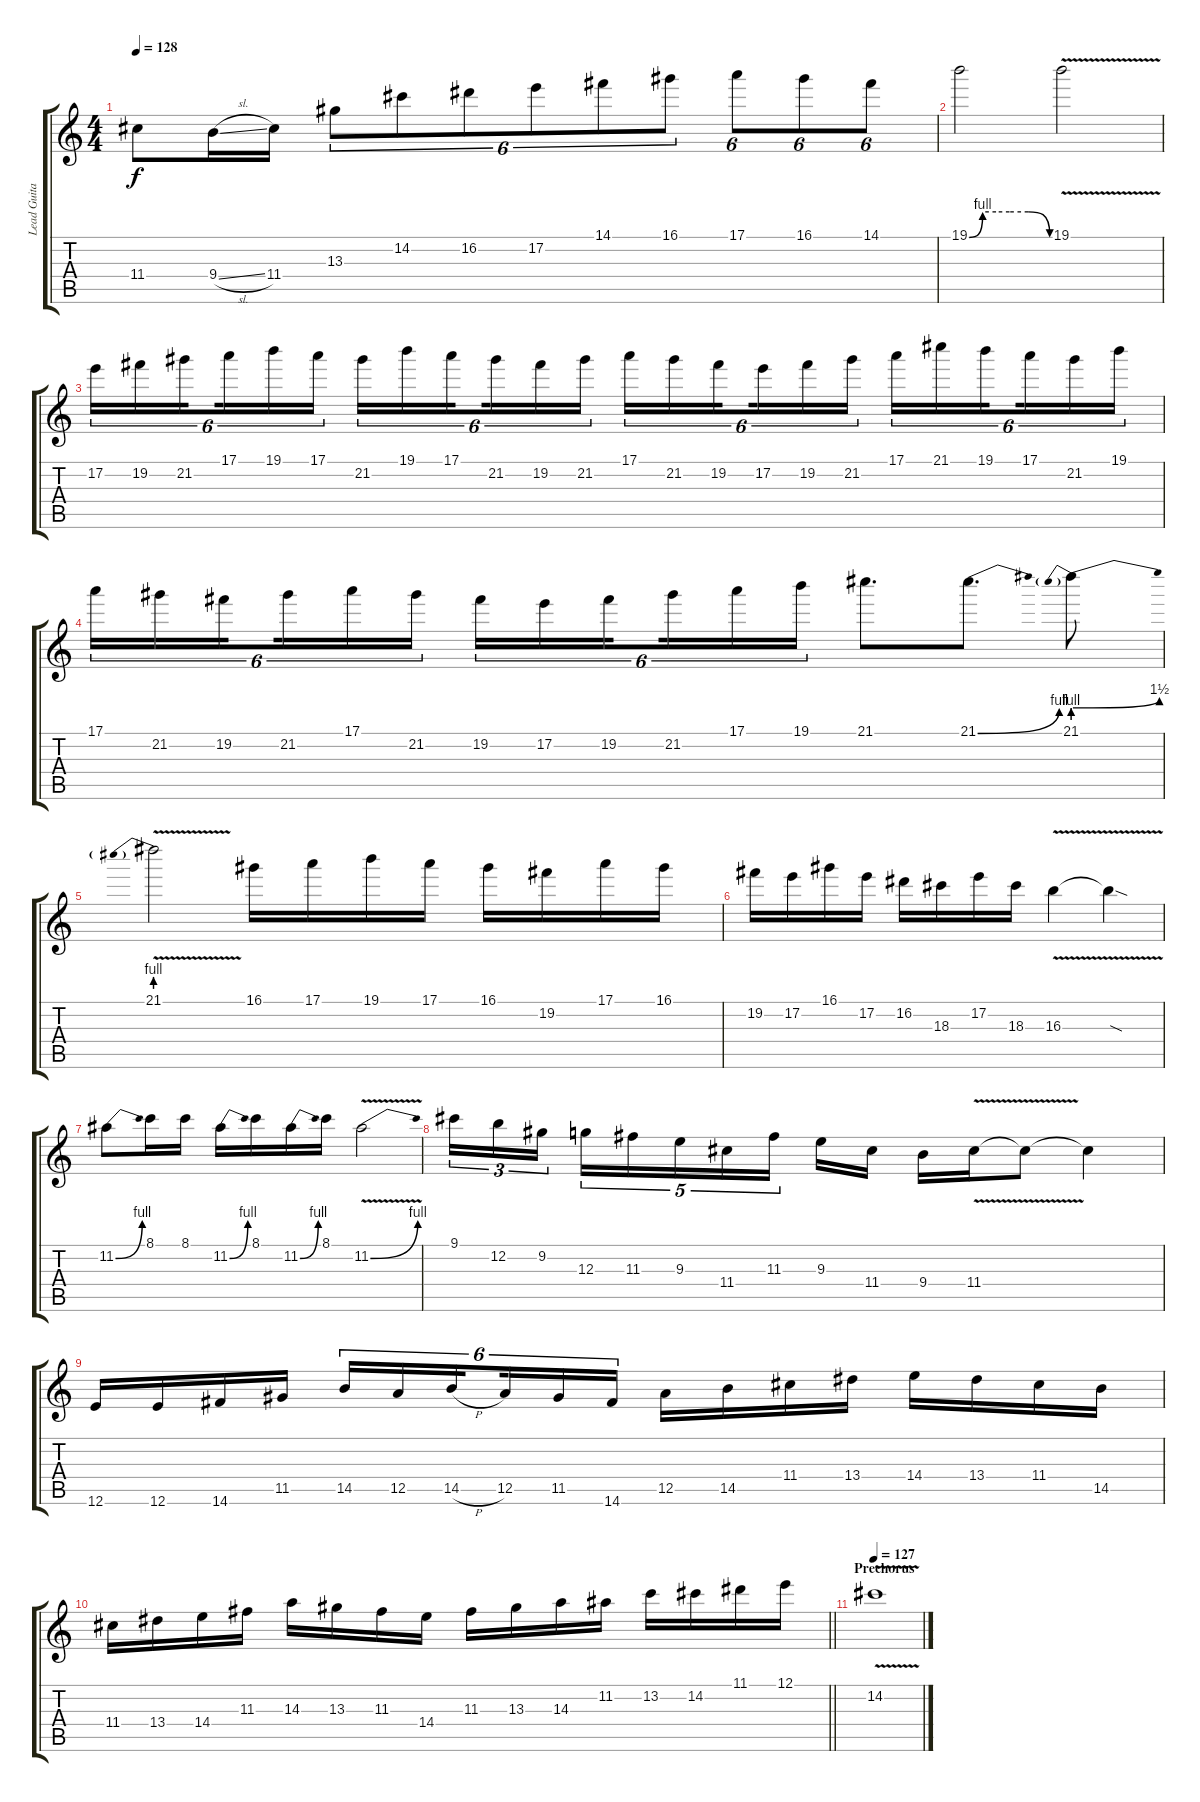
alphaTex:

\track ("Lead Guitar1" "Lead Guita") {instrument overdrivenguitar}
\staff {score tabs}
\tuning (E4 B3 G3 D3 A2 E2) {hide}
\ts (4 4)
\tempo 128
\clef g2
\ks c
11.4{t}.8{dy f} 9.4{sl}.16 11.4.16 13.3.8{tu (6 4)} 14.2.8{tu (6 4)} 16.2.8{tu (6 4)} 17.2.8{tu (6 4)} 14.1.8{tu (6 4)} 16.1.8{tu (6 4)} 17.1.8{tu (6 4)} 16.1.8{tu (6 4)} 14.1.8{tu (6 4)} |
19.1{be (custom 0 0 10 4 20 4 30 4 44 4 60 0)}.2 19.1{v}.2 |
17.2.16{tu (6 4)} 19.2.16{tu (6 4)} 21.2.16{tu (6 4) beam splitsecondary} 17.1.16{tu (6 4)} 19.1.16{tu (6 4)} 17.1.16{tu (6 4)} 21.2.16{tu (6 4)} 19.1.16{tu (6 4)} 17.1.16{tu (6 4) beam splitsecondary} 21.2.16{tu (6 4)} 19.2.16{tu (6 4)} 21.2.16{tu (6 4)} 17.1.16{tu (6 4)} 21.2.16{tu (6 4)} 19.2.16{tu (6 4) beam splitsecondary} 17.2.16{tu (6 4)} 19.2.16{tu (6 4)} 21.2.16{tu (6 4)} 17.1.16{tu (6 4)} 21.1.16{tu (6 4)} 19.1.16{tu (6 4) beam splitsecondary} 17.1.16{tu (6 4)} 21.2.16{tu (6 4)} 19.1.16{tu (6 4)} |
17.1.16{tu (6 4)} 21.2.16{tu (6 4)} 19.2.16{tu (6 4) beam splitsecondary} 21.2.16{tu (6 4)} 17.1.16{tu (6 4)} 21.2.16{tu (6 4)} 19.2.16{tu (6 4)} 17.2.16{tu (6 4)} 19.2.16{tu (6 4) beam splitsecondary} 21.2.16{tu (6 4)} 17.1.16{tu (6 4)} 19.1.16{tu (6 4)} 21.1.8{d} 21.1{be (bend 0 0 60 4)}.8{d} 21.1{be (prebendbend 0 4 60 6)}.8 |
21.1{be (prebend 0 4 60 4) v}.2 16.1.16 17.1.16 19.1.16 17.1.16 16.1.16 19.2.16 17.1.16 16.1.16 |
19.2.16 17.2.16 16.1.16 17.2.16 16.2.16 18.3.16 17.2.16 18.3.16 16.3{v}.4 16.3{sod t}.4 |
11.2{be (bend 0 0 60 4)}.8 8.1.16 8.1.16 11.2{be (bend 0 0 60 4)}.16 8.1.16 11.2{be (bend 0 0 60 4)}.16 8.1.16 11.2{be (bend 0 0 60 4) v}.2 |
9.1.16{tu (3 2)} 12.2.16{tu (3 2)} 9.2.16{tu (3 2) beam splitsecondary} 12.3.16{tu (5 4)} 11.3.16{tu (5 4)} 9.3.16{tu (5 4)} 11.4.16{tu (5 4)} 11.3.16{tu (5 4) beam splitsecondary} 9.3.16 11.4.16 9.4.16 11.4{v}.16 11.4{t}.8 11.4{t}.4 |
12.6.16 12.6.16 14.6.16 11.5.16 14.5.16{tu (6 4)} 12.5.16{tu (6 4)} 14.5{h}.16{tu (6 4) beam splitsecondary} 12.5.16{tu (6 4)} 11.5.16{tu (6 4)} 14.6.16{tu (6 4)} 12.5.16 14.5.16 11.4.16 13.4.16 14.4.16 13.4.16 11.4.16 14.5.16 |
\barLineRight lightlight
11.4.16 13.4.16 14.4.16 11.3.16 14.3.16 13.3.16 11.3.16 14.4.16 11.3.16 13.3.16 14.3.16 11.2.16 13.2.16 14.2.16 11.1.16 12.1.16 |
\section ("" "Prechorus")
\tempo 127
14.2{v}.1
